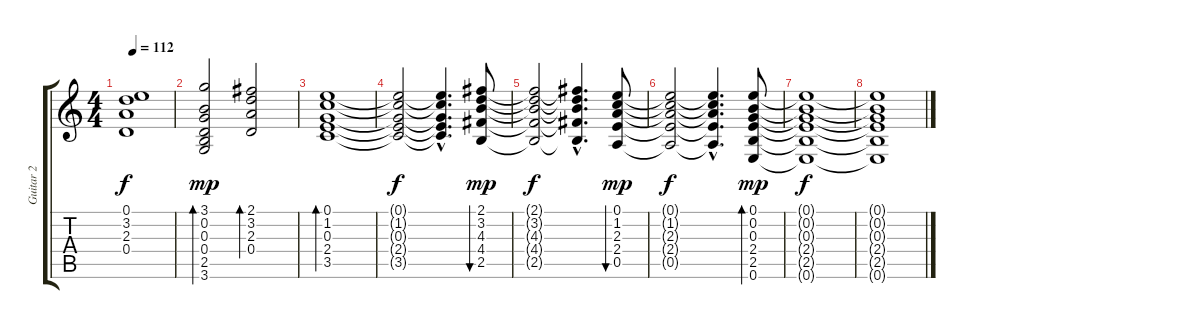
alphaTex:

\track ("Guitar 2" "Guitar 2") {instrument acousticguitarsteel}
\staff {score tabs}
\tuning (E4 B3 G3 D3 A2 E2) {hide}
\ts (4 4)
\tempo 112
\clef g2
\ks c
(0.1{t} 3.2{t} 2.3{t} 0.4{t}).1{dy f} |
(3.1 0.2 0.3 0.4 2.5 3.6).2{bd 240 dy mp} (2.1 3.2 2.3 0.4).2{bd 240} |
(0.1 1.2 0.3 2.4 3.5).1{bd 240} |
(0.1{t} 1.2{t} 0.3{t} 2.4{t} 3.5{t}).2{dy f} (0.1{hac t} 1.2{hac t} 0.3{hac t} 2.4{hac t} 3.5{hac t}).4{d} (2.1 3.2 4.3 4.4 2.5).8{bu 240 dy mp} |
(2.1{t} 3.2{t} 4.3{t} 4.4{t} 2.5{t}).2{dy f} (2.1{hac t} 3.2{hac t} 4.3{hac t} 4.4{hac t} 2.5{hac t}).4{d} (0.1 1.2 2.3 2.4 0.5).8{bu 240 dy mp} |
(0.1{t} 1.2{t} 2.3{t} 2.4{t} 0.5{t}).2{dy f} (0.1{hac t} 1.2{hac t} 2.3{hac t} 2.4{hac t} 0.5{hac t}).4{d} (0.1 0.2 0.3 2.4 2.5 0.6).8{bd 240 dy mp} |
(0.1{t} 0.2{t} 0.3{t} 2.4{t} 2.5{t} 0.6{t}).1{dy f} |
(0.1{t} 0.2{t} 0.3{t} 2.4{t} 2.5{t} 0.6{t}).1
